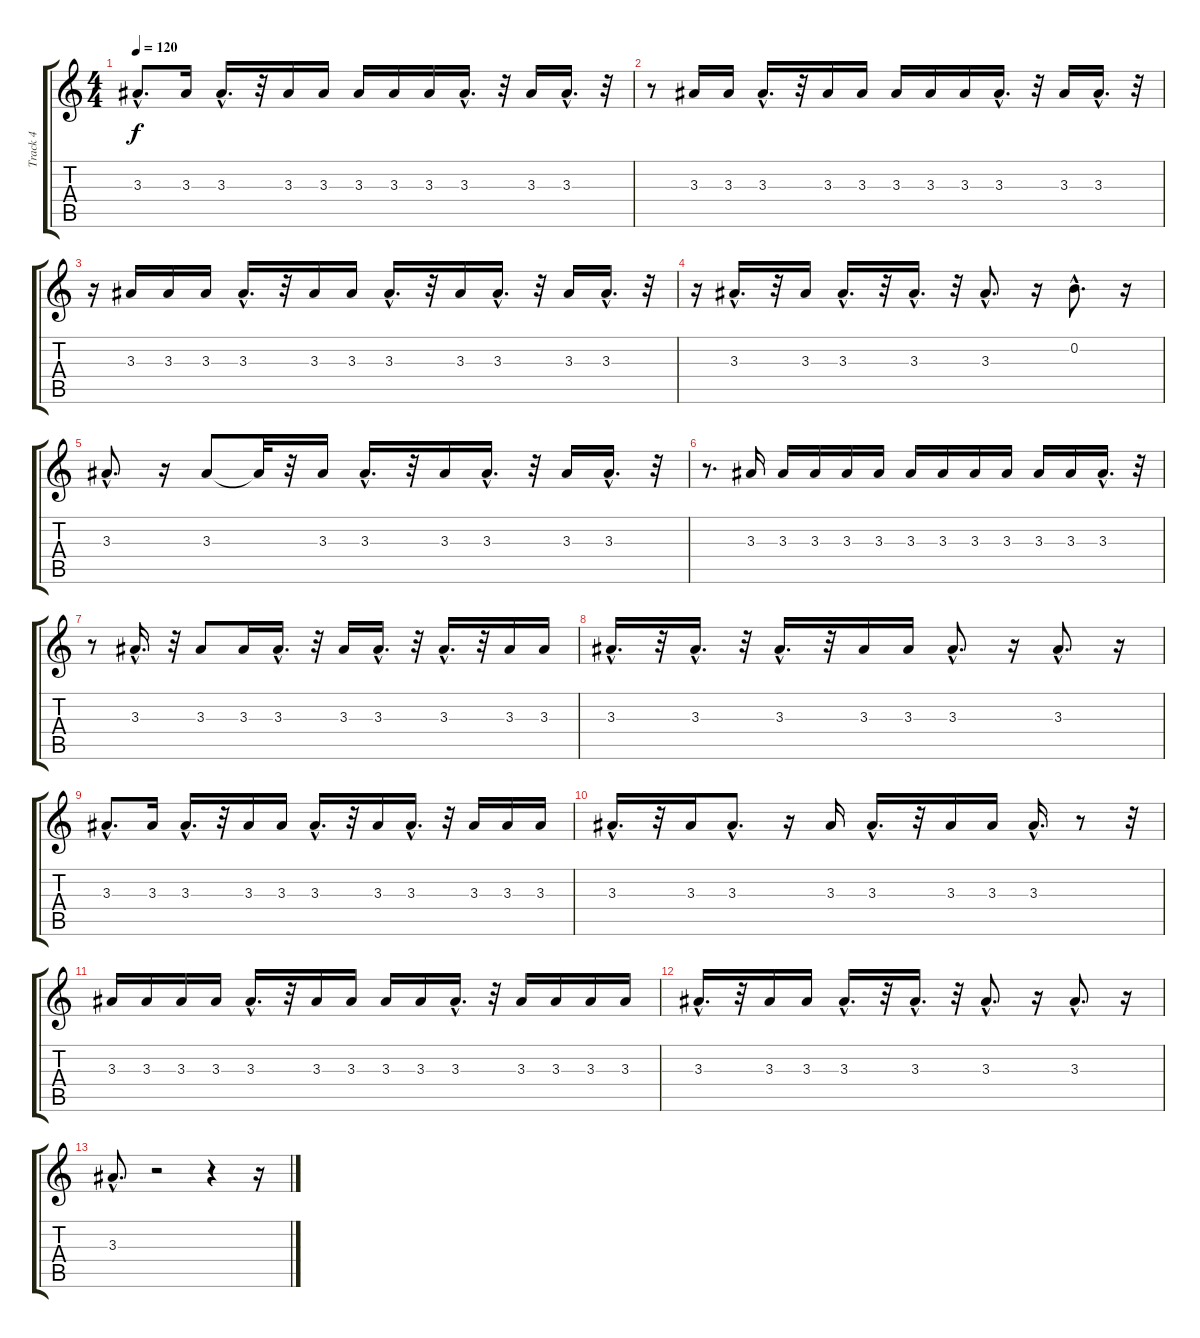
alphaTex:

\track ("Track 4" "Track 4") {instrument electricguitarmuted}
\staff {score tabs}
\tuning (E4 B3 G3 D3 A2 E2) {hide}
\ts (4 4)
\tempo 120
\clef g2
\ks c
3.3{hac}.8{d dy f} 3.3.16 3.3{hac}.16{d} r.32 3.3.16 3.3.16 3.3.16 3.3.16 3.3.16 3.3{hac}.16{d} r.32 3.3.16 3.3{hac}.16{d} r.32 |
r.8 3.3.16 3.3.16 3.3{hac}.16{d} r.32 3.3.16 3.3.16 3.3.16 3.3.16 3.3.16 3.3{hac}.16{d} r.32 3.3.16 3.3{hac}.16{d} r.32 |
r.16 3.3.16 3.3.16 3.3.16 3.3{hac}.16{d} r.32 3.3.16 3.3.16 3.3{hac}.16{d} r.32 3.3.16 3.3{hac}.16{d} r.32 3.3.16 3.3{hac}.16{d} r.32 |
r.16 3.3{hac}.16{d} r.32 3.3.16 3.3{hac}.16{d} r.32 3.3{hac}.16{d} r.32 3.3{hac}.8{d} r.16 0.2{hac}.8{d} r.16 |
3.3{hac}.8{d} r.16 3.3.8 3.3{t}.32 r.32 3.3.16 3.3{hac}.16{d} r.32 3.3.16 3.3{hac}.16{d} r.32 3.3.16 3.3{hac}.16{d} r.32 |
r.8{d} 3.3.16 3.3.16 3.3.16 3.3.16 3.3.16 3.3.16 3.3.16 3.3.16 3.3.16 3.3.16 3.3.16 3.3{hac}.16{d} r.32 |
r.8 3.3{hac}.16{d} r.32 3.3.8 3.3.16 3.3{hac}.16{d} r.32 3.3.16 3.3{hac}.16{d} r.32 3.3{hac}.16{d} r.32 3.3.16 3.3.16 |
3.3{hac}.16{d} r.32 3.3{hac}.16{d} r.32 3.3{hac}.16{d} r.32 3.3.16 3.3.16 3.3{hac}.8{d} r.16 3.3{hac}.8{d} r.16 |
3.3{hac}.8{d} 3.3.16 3.3{hac}.16{d} r.32 3.3.16 3.3.16 3.3{hac}.16{d} r.32 3.3.16 3.3{hac}.16{d} r.32 3.3.16 3.3.16 3.3.16 |
3.3{hac}.16{d} r.32 3.3.16 3.3{hac}.8{d} r.16 3.3.16 3.3{hac}.16{d} r.32 3.3.16 3.3.16 3.3{hac}.16{d} r.8 r.32 |
3.3.16 3.3.16 3.3.16 3.3.16 3.3{hac}.16{d} r.32 3.3.16 3.3.16 3.3.16 3.3.16 3.3{hac}.16{d} r.32 3.3.16 3.3.16 3.3.16 3.3.16 |
3.3{hac}.16{d} r.32 3.3.16 3.3.16 3.3{hac}.16{d} r.32 3.3{hac}.16{d} r.32 3.3{hac}.8{d} r.16 3.3{hac}.8{d} r.16 |
3.3{hac}.8{d} r.2 r.4 r.16
